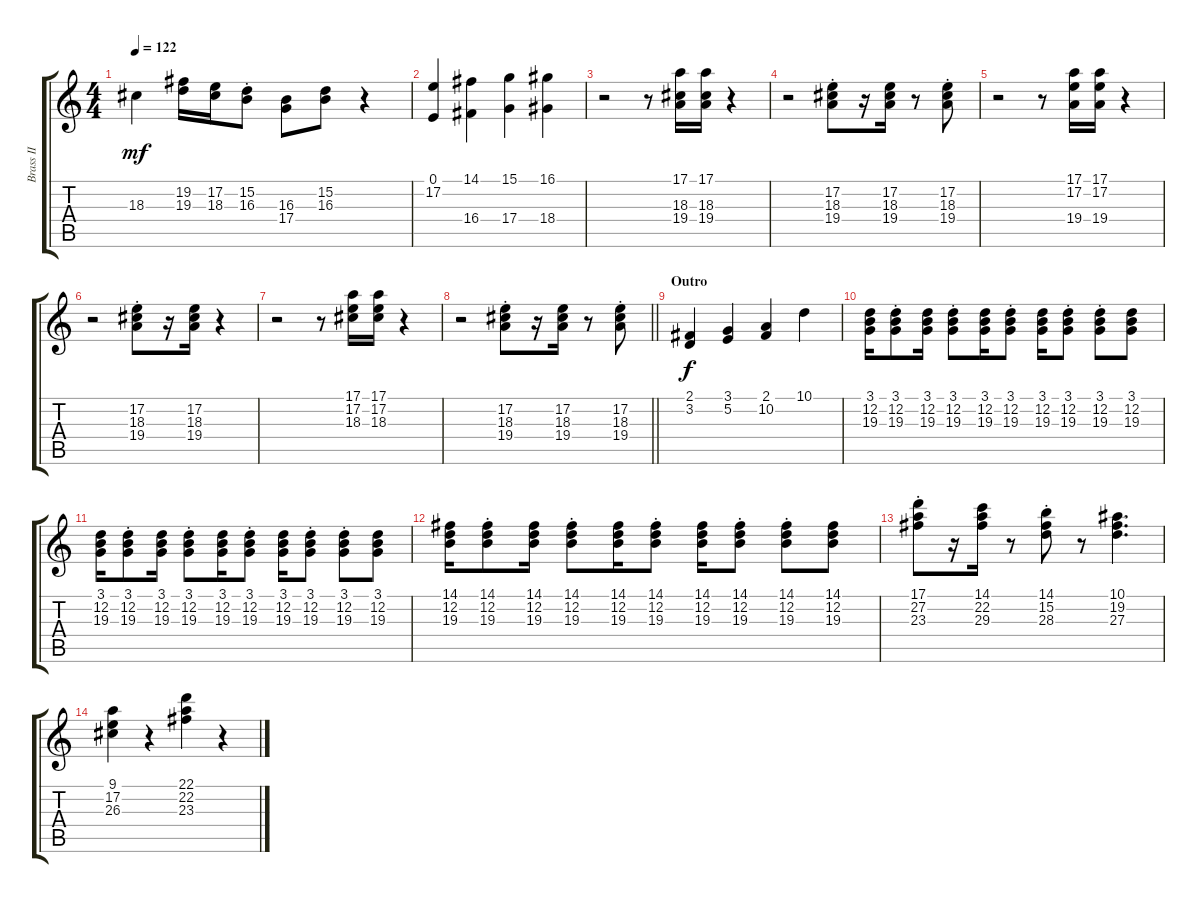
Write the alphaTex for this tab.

\track ("Brass II" "Brass II") {instrument brasssection}
\staff {score tabs}
\tuning (E4 B3 G3 D3 A2 E2) {hide}
\ts (4 4)
\tempo 122
\clef g2
\ks c
18.3{t}.4{dy mf} (19.2 19.3).16 (17.2 18.3).16 (15.2{st} 16.3{st}).8 (16.3 17.4).8 (15.2 16.3).8 r.4 |
(0.1 17.2).4 (14.1 16.4).4 (15.1 17.4).4 (16.1 18.4).4 |
r.2 r.8 (17.1 18.3 19.4).16 (17.1 18.3 19.4).16 r.4 |
r.2 (17.2{st} 18.3{st} 19.4{st}).8 r.16 (17.2 18.3 19.4).16 r.8 (17.2{st} 18.3{st} 19.4{st}).8 |
r.2 r.8 (17.1 17.2 19.4).16 (17.1 17.2 19.4).16 r.4 |
r.2 (17.2{st} 18.3{st} 19.4{st}).8 r.16 (17.2 18.3 19.4).16 r.4 |
r.2 r.8 (17.1 17.2 18.3).16 (17.1 17.2 18.3).16 r.4 |
\barLineRight lightlight
r.2 (17.2{st} 18.3{st} 19.4{st}).8 r.16 (17.2 18.3 19.4).16 r.8 (17.2{st} 18.3{st} 19.4{st}).8 |
\section ("" "Outro")
(2.1 3.2).4{dy f} (3.1 5.2).4 (2.1 10.2).4 10.1.4 |
(3.1 12.2 19.3).16 (3.1{st} 12.2{st} 19.3{st}).8 (3.1 12.2 19.3).16 (3.1{st} 12.2{st} 19.3{st}).8 (3.1 12.2 19.3).16 (3.1{st} 12.2{st} 19.3{st}).8 (3.1 12.2 19.3).16 (3.1{st} 12.2{st} 19.3{st}).8 (3.1{st} 12.2{st} 19.3{st}).8 (3.1 12.2 19.3).8 |
(3.1 12.2 19.3).16 (3.1{st} 12.2{st} 19.3{st}).8 (3.1 12.2 19.3).16 (3.1{st} 12.2{st} 19.3{st}).8 (3.1 12.2 19.3).16 (3.1{st} 12.2{st} 19.3{st}).8 (3.1 12.2 19.3).16 (3.1{st} 12.2{st} 19.3{st}).8 (3.1{st} 12.2{st} 19.3{st}).8 (3.1 12.2 19.3).8 |
(14.1 12.2 19.3).16 (14.1{st} 12.2{st} 19.3{st}).8 (14.1 12.2 19.3).16 (14.1{st} 12.2{st} 19.3{st}).8 (14.1 12.2 19.3).16 (14.1{st} 12.2{st} 19.3{st}).8 (14.1 12.2 19.3).16 (14.1{st} 12.2{st} 19.3{st}).8 (14.1{st} 12.2{st} 19.3{st}).8 (14.1 12.2 19.3).8 |
(17.1{st} 27.2{st} 23.3{st}).8 r.16 (14.1 22.2 29.3).16 r.8 (14.1{st} 15.2{st} 28.3{st}).8 r.8 (10.1 19.2 27.3).4{d} |
(9.1 17.2 26.3).4 r.4 (22.1 22.2 23.3).4 r.4
